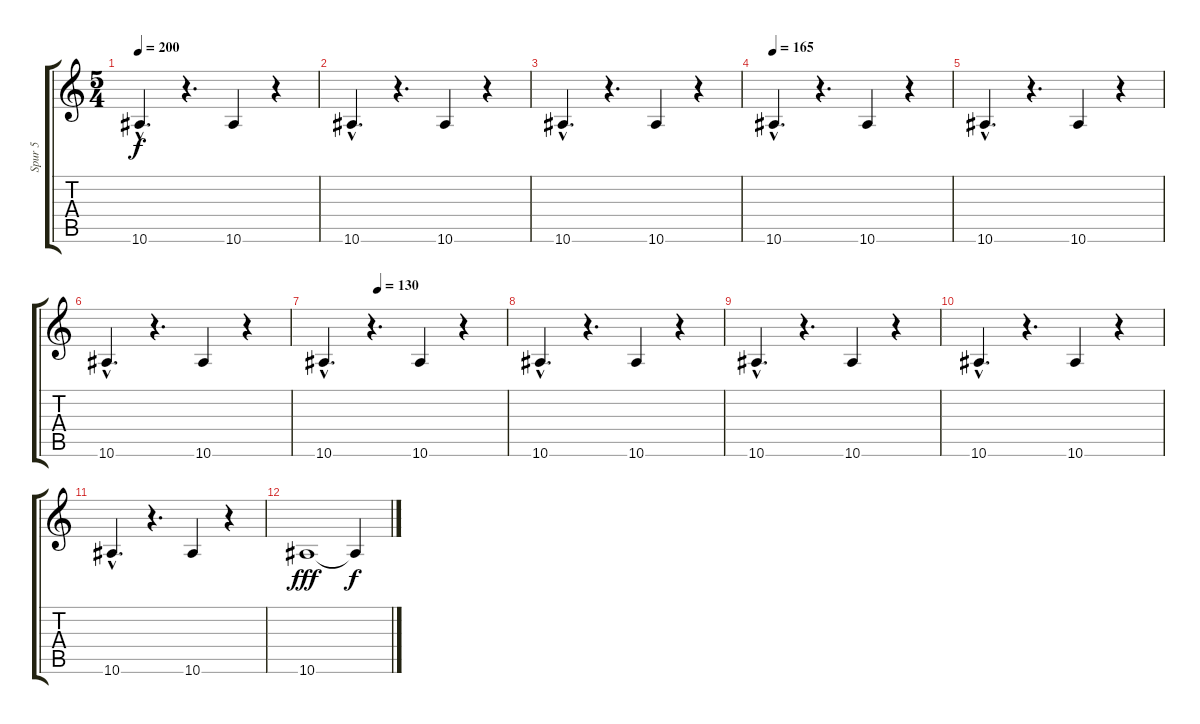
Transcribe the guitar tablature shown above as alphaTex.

\track ("Spur 5" "Spur 5") {instrument electricbasspick}
\staff {score tabs}
\tuning (D4 A3 F3 C3 G2 C2) {hide}
\ts (5 4)
\tempo 200
\clef g2
\ks c
10.6{hac}.4{d dy f} r.4{d} 10.6.4 r.4 |
10.6{hac}.4{d} r.4{d} 10.6.4 r.4 |
10.6{hac}.4{d} r.4{d} 10.6.4 r.4 |
\tempo 165
10.6{hac}.4{d} r.4{d} 10.6.4 r.4 |
10.6{hac}.4{d} r.4{d} 10.6.4 r.4 |
10.6{hac}.4{d} r.4{d} 10.6.4 r.4 |
\tempo (130 0.3)
10.6{hac}.4{d} r.4{d} 10.6.4 r.4 |
10.6{hac}.4{d} r.4{d} 10.6.4 r.4 |
10.6{hac}.4{d} r.4{d} 10.6.4 r.4 |
10.6{hac}.4{d} r.4{d} 10.6.4 r.4 |
10.6{hac}.4{d} r.4{d} 10.6.4 r.4 |
10.6.1{dy fff} 10.6{t}.4{dy f}
